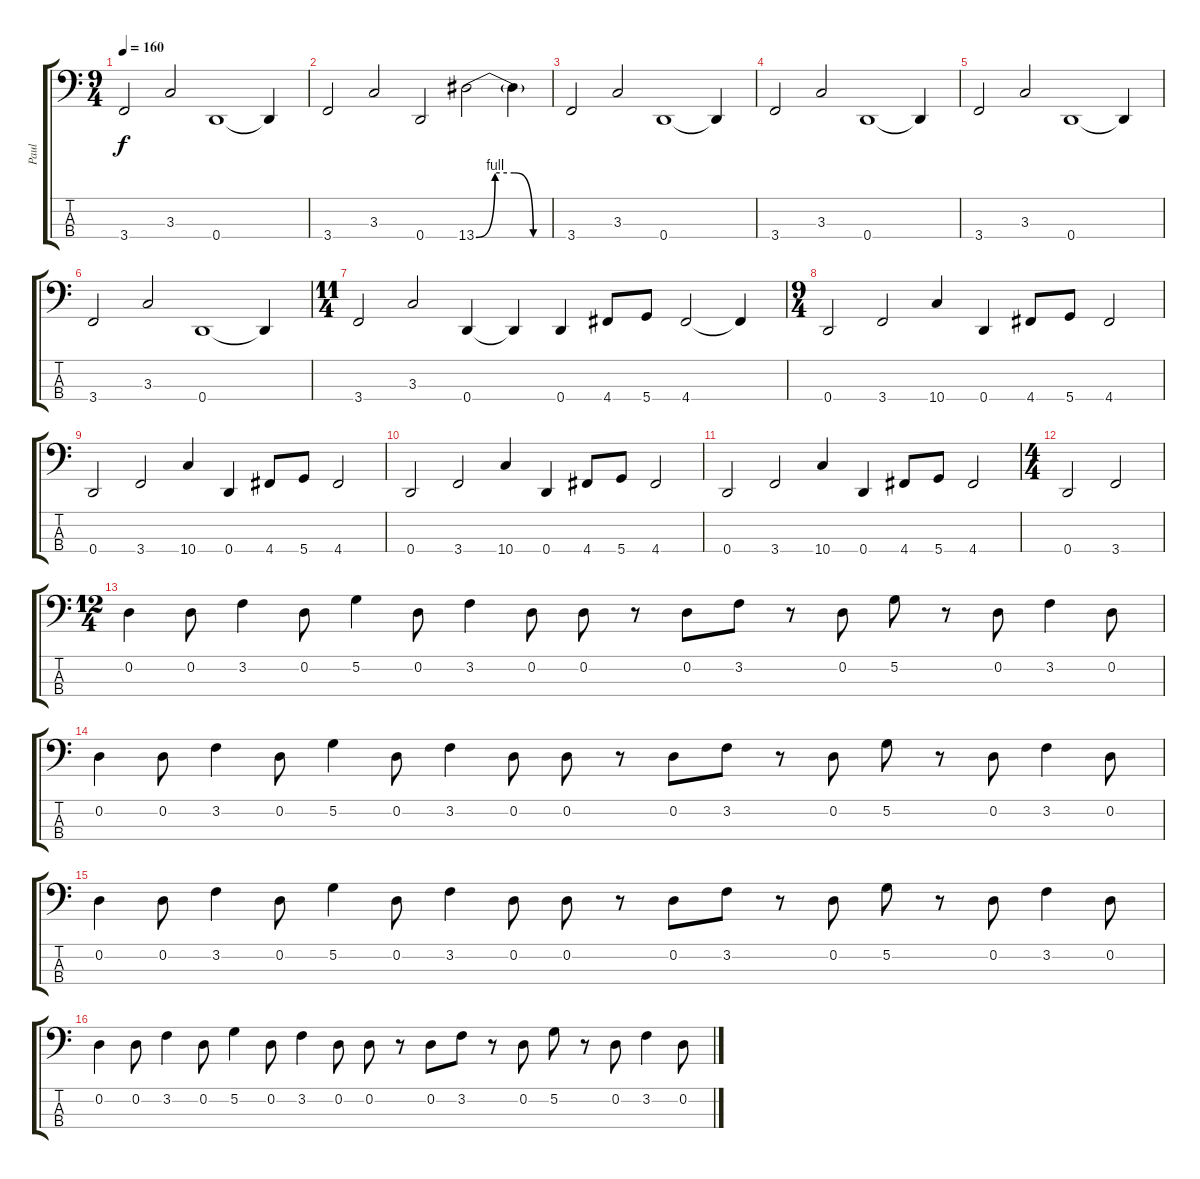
\track ("Paul" "Paul") {instrument electricbassfinger}
\staff {score tabs}
\tuning (G2 D2 A1 D1) {hide}
\ts (9 4)
\tempo 160
\clef f4
\ks c
3.4.2{dy f} 3.3.2 0.4.1 0.4{t}.4 |
3.4.2 3.3.2 0.4.2 13.4{be (custom 0 0 15 4 30 4 45 0 60 0)}.2 13.4{t}.4 |
3.4.2 3.3.2 0.4.1 0.4{t}.4 |
3.4.2 3.3.2 0.4.1 0.4{t}.4 |
3.4.2 3.3.2 0.4.1 0.4{t}.4 |
3.4.2 3.3.2 0.4.1 0.4{t}.4 |
\ts (11 4)
3.4.2 3.3.2 0.4.4 0.4{t}.4 0.4.4 4.4.8 5.4.8 4.4.2 4.4{t}.4 |
\ts (9 4)
0.4.2 3.4.2 10.4.4 0.4.4 4.4.8 5.4.8 4.4.2 |
0.4.2 3.4.2 10.4.4 0.4.4 4.4.8 5.4.8 4.4.2 |
0.4.2 3.4.2 10.4.4 0.4.4 4.4.8 5.4.8 4.4.2 |
0.4.2 3.4.2 10.4.4 0.4.4 4.4.8 5.4.8 4.4.2 |
\ts (4 4)
0.4.2 3.4.2 |
\ts (12 4)
0.2.4 0.2.8 3.2.4 0.2.8 5.2.4 0.2.8 3.2.4 0.2.8 0.2.8 r.8 0.2.8 3.2.8 r.8 0.2.8 5.2.8 r.8 0.2.8 3.2.4 0.2.8 |
0.2.4 0.2.8 3.2.4 0.2.8 5.2.4 0.2.8 3.2.4 0.2.8 0.2.8 r.8 0.2.8 3.2.8 r.8 0.2.8 5.2.8 r.8 0.2.8 3.2.4 0.2.8 |
0.2.4 0.2.8 3.2.4 0.2.8 5.2.4 0.2.8 3.2.4 0.2.8 0.2.8 r.8 0.2.8 3.2.8 r.8 0.2.8 5.2.8 r.8 0.2.8 3.2.4 0.2.8 |
0.2.4 0.2.8 3.2.4 0.2.8 5.2.4 0.2.8 3.2.4 0.2.8 0.2.8 r.8 0.2.8 3.2.8 r.8 0.2.8 5.2.8 r.8 0.2.8 3.2.4 0.2.8
